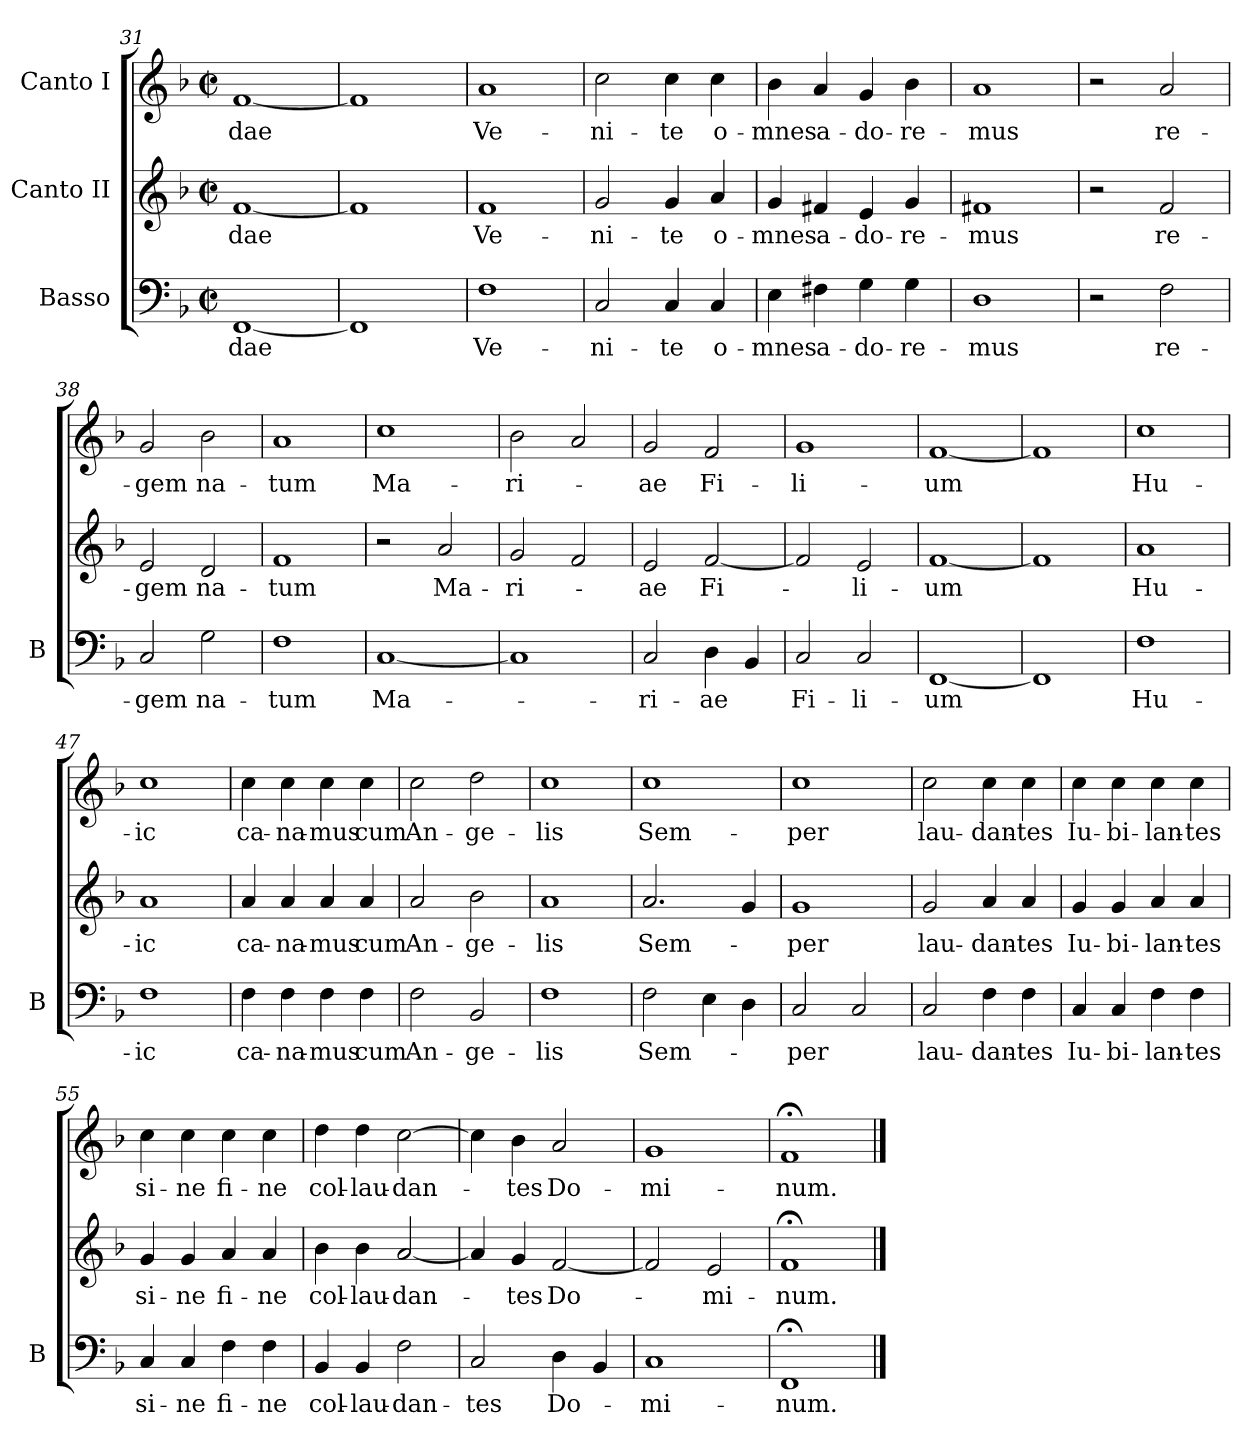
**kern	**text	**kern	**text	**kern	**text
*part3	*part3	*part2	*part2	*part1	*part1
*staff3	*staff3	*staff2	*staff2	*staff1	*staff1
*I"Basso	*	*I"Canto II	*	*I"Canto I	*
*I'B	*	*	*	*	*
*clefF4	*	*clefG2	*	*clefG2	*
*k[b-]	*	*k[b-]	*	*k[b-]	*
*M2/2	*	*M2/2	*	*M2/2	*
*met(c|)	*	*met(c|)	*	*met(c|)	*
=31	=31	=31	=31	=31	=31
[1FF	-dae	[1f	-dae	[1f	-dae
=32	=32	=32	=32	=32	=32
1FF]	.	1f]	.	1f]	.
=33	=33	=33	=33	=33	=33
1F	Ve-	1f	Ve-	1a	Ve-
=34	=34	=34	=34	=34	=34
2C	-ni-	2g	-ni-	2cc	-ni-
4C	-te	4g	-te	4cc	-te
4C	o-	4a	o-	4cc	o-
=35	=35	=35	=35	=35	=35
4E	-mnes	4g	-mnes	4b-	-mnes
4F#X	a-	4f#X	a-	4a	a-
4G	-do-	4e	-do-	4g	-do-
4G	-re-	4g	-re-	4b-	-re-
=36	=36	=36	=36	=36	=36
1D	-mus	1f#X	-mus	1a	-mus
=37	=37	=37	=37	=37	=37
2r	.	2r	.	2r	.
2F	re-	2f	re-	2a	re-
=38	=38	=38	=38	=38	=38
2C	-gem	2e	-gem	2g	-gem
2G	na-	2d	na-	2b-	na-
=39	=39	=39	=39	=39	=39
1F	-tum	1f	-tum	1a	-tum
=40	=40	=40	=40	=40	=40
[1C	Ma-	2r	.	1cc	Ma-
.	.	2a	Ma-	.	.
=41	=41	=41	=41	=41	=41
1C]	.	2g	-ri-	2b-	-ri-
.	.	2f	.	2a	.
=42	=42	=42	=42	=42	=42
2C	-ri-	2e	-ae	2g	-ae
4D	-ae	[2f	Fi-	2f	Fi-
4BB-	.	.	.	.	.
=43	=43	=43	=43	=43	=43
2C	Fi-	2f]	.	1g	-li-
2C	-li-	2e	-li-	.	.
=44	=44	=44	=44	=44	=44
[1FF	-um	[1f	-um	[1f	-um
=45	=45	=45	=45	=45	=45
1FF]	.	1f]	.	1f]	.
=46	=46	=46	=46	=46	=46
1F	Hu-	1a	Hu-	1cc	Hu-
=47	=47	=47	=47	=47	=47
1F	-ic	1a	-ic	1cc	-ic
=48	=48	=48	=48	=48	=48
4F	ca-	4a	ca-	4cc	ca-
4F	-na-	4a	-na-	4cc	-na-
4F	-mus	4a	-mus	4cc	-mus
4F	cum	4a	cum	4cc	cum
=49	=49	=49	=49	=49	=49
2F	An-	2a	An-	2cc	An-
2BB-	-ge-	2b-	-ge-	2dd	-ge-
=50	=50	=50	=50	=50	=50
1F	-lis	1a	-lis	1cc	-lis
=51	=51	=51	=51	=51	=51
2F	Sem-	2.a	Sem-	1cc	Sem-
4E	.	.	.	.	.
4D	.	4g	.	.	.
=52	=52	=52	=52	=52	=52
2C	-per	1g	-per	1cc	-per
2C	.	.	.	.	.
=53	=53	=53	=53	=53	=53
2C	lau-	2g	lau-	2cc	lau-
4F	-dan-	4a	-dan-	4cc	-dan-
4F	-tes	4a	-tes	4cc	-tes
=54	=54	=54	=54	=54	=54
4C	Iu-	4g	Iu-	4cc	Iu-
4C	-bi-	4g	-bi-	4cc	-bi-
4F	-lan-	4a	-lan-	4cc	-lan-
4F	-tes	4a	-tes	4cc	-tes
=55	=55	=55	=55	=55	=55
4C	si-	4g	si-	4cc	si-
4C	-ne	4g	-ne	4cc	-ne
4F	fi-	4a	fi-	4cc	fi-
4F	-ne	4a	-ne	4cc	-ne
=56	=56	=56	=56	=56	=56
4BB-	col-	4b-	col-	4dd	col-
4BB-	-lau-	4b-	-lau-	4dd	-lau-
2F	-dan-	[2a	-dan-	[2cc	-dan-
=57	=57	=57	=57	=57	=57
2C	-tes	4a]	.	4cc]	.
.	.	4g	-tes	4b-	-tes
4D	Do-	[2f	Do-	2a	Do-
4BB-	.	.	.	.	.
=58	=58	=58	=58	=58	=58
1C	-mi-	2f]	.	1g	-mi-
.	.	2e	-mi-	.	.
=59	=59	=59	=59	=59	=59
1FF;<	-num.	1f;<	-num.	1f;<	-num.
==	==	==	==	==	==
*-	*-	*-	*-	*-	*-
